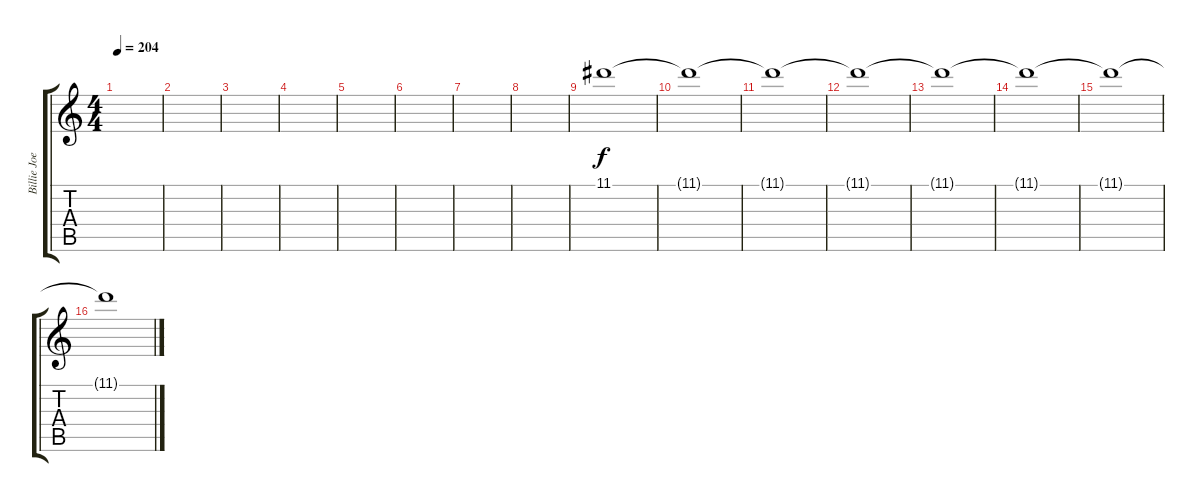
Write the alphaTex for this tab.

\track ("Billie Joe - Studio Guitar" "Billie Joe") {instrument overdrivenguitar}
\staff {score tabs}
\tuning (E4 B3 G3 D3 A2 E2) {hide}
\ts (4 4)
\tempo 204
\clef g2
\ks c
|
|
|
|
|
|
|
|
11.1.1 |
11.1{t}.1 |
11.1{t}.1 |
11.1{t}.1 |
11.1{t}.1 |
11.1{t}.1 |
11.1{t}.1 |
11.1{t}.1
